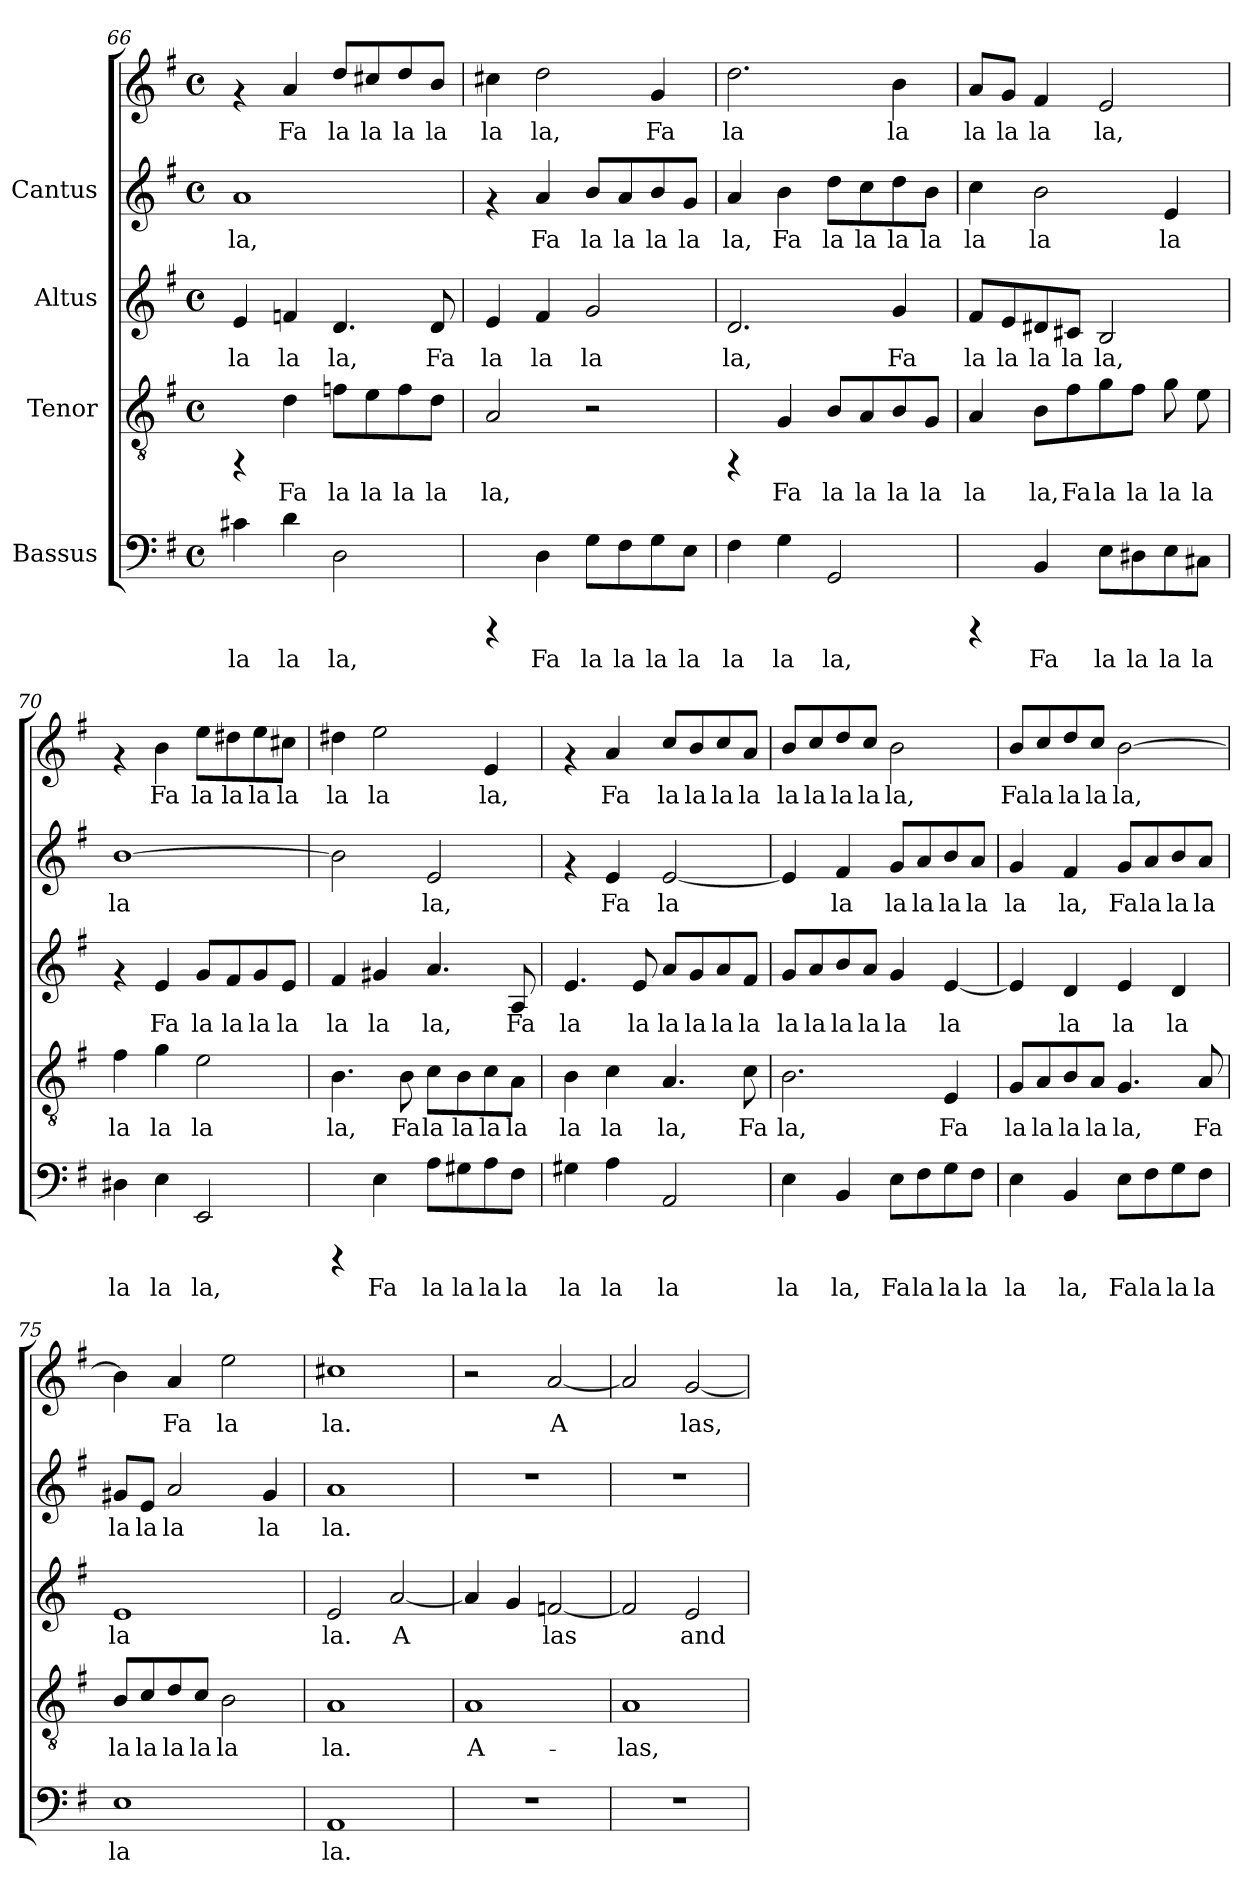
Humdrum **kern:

**kern	**text	**kern	**text	**kern	**text	**kern	**text	**kern	**text
*part4	*part4	*part3	*part3	*part2	*part2	*part1	*part1	*part1	*part1
*staff5	*staff5	*staff4	*staff4	*staff3	*staff3	*staff2	*staff2	*staff1	*staff1
*I"Bassus	*	*I"Tenor	*	*I"Altus	*	*I"Cantus	*	*	*
*clefF4	*	*clefGv2	*	*clefG2	*	*clefG2	*	*clefG2	*
*k[f#]	*	*k[f#]	*	*k[f#]	*	*k[f#]	*	*k[f#]	*
*G:	*	*G:	*	*G:	*	*G:	*	*G:	*
*M4/4	*	*M4/4	*	*M4/4	*	*M4/4	*	*M4/4	*
*met(c)	*	*met(c)	*	*met(c)	*	*met(c)	*	*met(c)	*
=66	=66	=66	=66	=66	=66	=66	=66	=66	=66
!	!LO:LY:b:cj	!	!	!	!LO:LY:b:cj	!	!LO:LY:b:cj	!	!
4c#X\	la	4rFF	.	4e/	la	1a	la,	4rf	.
!	!LO:LY:b:cj	!	!LO:LY:b:cj	!	!LO:LY:b:cj	!	!	!	!LO:LY:b:cj
4d\	la	4d\	Fa	4fn/	la	.	.	4a/	Fa
!	!LO:LY:b:cj	!	!LO:LY:b:cj	!	!LO:LY:b:cj	!	!	!	!LO:LY:b:cj
2D\	la,	8fn\L	la	4.d/	la,	.	.	8dd/L	la
!	!	!	!LO:LY:b:cj	!	!	!	!	!	!LO:LY:b:cj
.	.	8e\	la	.	.	.	.	8cc#X/	la
!	!	!	!LO:LY:b:cj	!	!	!	!	!	!LO:LY:b:cj
.	.	8f\	la	.	.	.	.	8dd/	la
!	!	!	!LO:LY:b:cj	!	!LO:LY:b:cj	!	!	!	!LO:LY:b:cj
.	.	8d\J	la	8d/	Fa	.	.	8b/J	la
!!LO:PB:g=z
=67	=67	=67	=67	=67	=67	=67	=67	=67	=67
!	!	!	!LO:LY:b:cj	!	!LO:LY:b:cj	!	!	!	!LO:LY:b:cj
4rCCC	.	2A/	la,	4e/	la	4rf	.	4cc#X\	la
!	!LO:LY:b:cj	!	!	!	!LO:LY:b:cj	!	!LO:LY:b:cj	!	!LO:LY:b:cj
4D\	Fa	.	.	4f#/	la	4a/	Fa	2dd\	la,
!	!LO:LY:b:cj	!	!	!	!LO:LY:b:cj	!	!LO:LY:b:cj	!	!
8G\L	la	2r	.	2g/	la	8b/L	la	.	.
!	!LO:LY:b:cj	!	!	!	!	!	!LO:LY:b:cj	!	!
8F#\	la	.	.	.	.	8a/	la	.	.
!	!LO:LY:b:cj	!	!	!	!	!	!LO:LY:b:cj	!	!LO:LY:b:cj
8G\	la	.	.	.	.	8b/	la	4g/	Fa
!	!LO:LY:b:cj	!	!	!	!	!	!LO:LY:b:cj	!	!
8E\J	la	.	.	.	.	8g/J	la	.	.
=68	=68	=68	=68	=68	=68	=68	=68	=68	=68
!	!LO:LY:b:cj	!	!	!	!LO:LY:b:cj	!	!LO:LY:b:cj	!	!LO:LY:b:cj
4F#\	la	4rFF	.	2.d/	la,	4a/	la,	2.dd\	la
!	!LO:LY:b:cj	!	!LO:LY:b:cj	!	!	!	!LO:LY:b:cj	!	!
4G\	la	4G/	Fa	.	.	4b\	Fa	.	.
!	!LO:LY:b:cj	!	!LO:LY:b:cj	!	!	!	!LO:LY:b:cj	!	!
2GG/	la,	8B/L	la	.	.	8dd\L	la	.	.
!	!	!	!LO:LY:b:cj	!	!	!	!LO:LY:b:cj	!	!
.	.	8A/	la	.	.	8cc\	la	.	.
!	!	!	!LO:LY:b:cj	!	!LO:LY:b:cj	!	!LO:LY:b:cj	!	!LO:LY:b:cj
.	.	8B/	la	4g/	Fa	8dd\	la	4b\	la
!	!	!	!LO:LY:b:cj	!	!	!	!LO:LY:b:cj	!	!
.	.	8G/J	la	.	.	8b\J	la	.	.
=69	=69	=69	=69	=69	=69	=69	=69	=69	=69
!	!	!	!LO:LY:b:cj	!	!LO:LY:b:cj	!	!LO:LY:b:cj	!	!LO:LY:b:cj
4rCCC	.	4A/	la	8f#/L	la	4cc\	la	8a/L	la
!	!	!	!	!	!LO:LY:b:cj	!	!	!	!LO:LY:b:cj
.	.	.	.	8e/	la	.	.	8g/J	la
!	!LO:LY:b:cj	!	!LO:LY:b:cj	!	!LO:LY:b:cj	!	!LO:LY:b:cj	!	!LO:LY:b:cj
4BB/	Fa	8B\L	la,	8d#X/	la	2b\	la	4f#/	la
!	!	!	!LO:LY:b:cj	!	!LO:LY:b:cj	!	!	!	!
.	.	8f#\	Fa	8c#X/J	la	.	.	.	.
!	!LO:LY:b:cj	!	!LO:LY:b:cj	!	!LO:LY:b:cj	!	!	!	!LO:LY:b:cj
8E\L	la	8g\	la	2B/	la,	.	.	2e/	la,
!	!LO:LY:b:cj	!	!LO:LY:b:cj	!	!	!	!	!	!
8D#X\	la	8f#\J	la	.	.	.	.	.	.
!	!LO:LY:b:cj	!	!LO:LY:b:cj	!	!	!	!LO:LY:b:cj	!	!
8E\	la	8g\	la	.	.	4e/	la	.	.
!	!LO:LY:b:cj	!	!LO:LY:b:cj	!	!	!	!	!	!
8C#X\J	la	8e\	la	.	.	.	.	.	.
=70	=70	=70	=70	=70	=70	=70	=70	=70	=70
!	!LO:LY:b:cj	!	!LO:LY:b:cj	!	!	!	!LO:LY:b:cj	!	!
4D#X\	la	4f#\	la	4rf	.	[>1b	la	4rf	.
!	!LO:LY:b:cj	!	!LO:LY:b:cj	!	!LO:LY:b:cj	!	!	!	!LO:LY:b:cj
4E\	la	4g\	la	4e/	Fa	.	.	4b\	Fa
!	!LO:LY:b:cj	!	!LO:LY:b:cj	!	!LO:LY:b:cj	!	!	!	!LO:LY:b:cj
2EE/	la,	2e\	la	8g/L	la	.	.	8ee\L	la
!	!	!	!	!	!LO:LY:b:cj	!	!	!	!LO:LY:b:cj
.	.	.	.	8f#/	la	.	.	8dd#X\	la
!	!	!	!	!	!LO:LY:b:cj	!	!	!	!LO:LY:b:cj
.	.	.	.	8g/	la	.	.	8ee\	la
!	!	!	!	!	!LO:LY:b:cj	!	!	!	!LO:LY:b:cj
.	.	.	.	8e/J	la	.	.	8cc#X\J	la
!!LO:LB:g=z
=71	=71	=71	=71	=71	=71	=71	=71	=71	=71
!	!	!	!LO:LY:b:cj	!	!LO:LY:b:cj	!	!LO:LY:b:cj	!	!LO:LY:b:cj
4rCCC	.	4.B\	la,	4f#/	la	2b\]	.	4dd#X\	la
!	!LO:LY:b:cj	!	!	!	!LO:LY:b:cj	!	!	!	!LO:LY:b:cj
4E\	Fa	.	.	4g#X/	la	.	.	2ee\	la
!	!	!	!LO:LY:b:cj	!	!	!	!	!	!
.	.	8B\	Fa	.	.	.	.	.	.
!	!LO:LY:b:cj	!	!LO:LY:b:cj	!	!LO:LY:b:cj	!	!LO:LY:b:cj	!	!
8A\L	la	8c\L	la	4.a/	la,	2e/	la,	.	.
!	!LO:LY:b:cj	!	!LO:LY:b:cj	!	!	!	!	!	!
8G#X\	la	8B\	la	.	.	.	.	.	.
!	!LO:LY:b:cj	!	!LO:LY:b:cj	!	!	!	!	!	!LO:LY:b:cj
8A\	la	8c\	la	.	.	.	.	4e/	la,
!	!LO:LY:b:cj	!	!LO:LY:b:cj	!	!LO:LY:b:cj	!	!	!	!
8F#\J	la	8A\J	la	8A/	Fa	.	.	.	.
=72	=72	=72	=72	=72	=72	=72	=72	=72	=72
!	!LO:LY:b:cj	!	!LO:LY:b:cj	!	!LO:LY:b:cj	!	!	!	!
4G#X\	la	4B\	la	4.e/	la	4rf	.	4rf	.
!	!LO:LY:b:cj	!	!LO:LY:b:cj	!	!	!	!LO:LY:b:cj	!	!LO:LY:b:cj
4A\	la	4c\	la	.	.	4e/	Fa	4a/	Fa
!	!	!	!	!	!LO:LY:b:cj	!	!	!	!
.	.	.	.	8e/	la	.	.	.	.
!	!LO:LY:b:cj	!	!LO:LY:b:cj	!	!LO:LY:b:cj	!	!LO:LY:b:cj	!	!LO:LY:b:cj
2AA/	la	4.A/	la,	8a/L	la	[<2e/	la	8cc/L	la
!	!	!	!	!	!LO:LY:b:cj	!	!	!	!LO:LY:b:cj
.	.	.	.	8g/	la	.	.	8b/	la
!	!	!	!	!	!LO:LY:b:cj	!	!	!	!LO:LY:b:cj
.	.	.	.	8a/	la	.	.	8cc/	la
!	!	!	!LO:LY:b:cj	!	!LO:LY:b:cj	!	!	!	!LO:LY:b:cj
.	.	8c\	Fa	8f#/J	la	.	.	8a/J	la
=73	=73	=73	=73	=73	=73	=73	=73	=73	=73
!	!LO:LY:b:cj	!	!LO:LY:b:cj	!	!LO:LY:b:cj	!	!LO:LY:b:cj	!	!LO:LY:b:cj
4E\	la	2.B\	la,	8g/L	la	4e/]	.	8b/L	la
!	!	!	!	!	!LO:LY:b:cj	!	!	!	!LO:LY:b:cj
.	.	.	.	8a/	la	.	.	8cc/	la
!	!LO:LY:b:cj	!	!	!	!LO:LY:b:cj	!	!LO:LY:b:cj	!	!LO:LY:b:cj
4BB/	la,	.	.	8b/	la	4f#/	la	8dd/	la
!	!	!	!	!	!LO:LY:b:cj	!	!	!	!LO:LY:b:cj
.	.	.	.	8a/J	la	.	.	8cc/J	la
!	!LO:LY:b:cj	!	!	!	!LO:LY:b:cj	!	!LO:LY:b:cj	!	!LO:LY:b:cj
8E\L	Fa	.	.	4g/	la	8g/L	la	2b\	la,
!	!LO:LY:b:cj	!	!	!	!	!	!LO:LY:b:cj	!	!
8F#\	la	.	.	.	.	8a/	la	.	.
!	!LO:LY:b:cj	!	!LO:LY:b:cj	!	!LO:LY:b:cj	!	!LO:LY:b:cj	!	!
8G\	la	4E/	Fa	[<4e/	la	8b/	la	.	.
!	!LO:LY:b:cj	!	!	!	!	!	!LO:LY:b:cj	!	!
8F#\J	la	.	.	.	.	8a/J	la	.	.
=74	=74	=74	=74	=74	=74	=74	=74	=74	=74
!	!LO:LY:b:cj	!	!LO:LY:b:cj	!	!LO:LY:b:cj	!	!LO:LY:b:cj	!	!LO:LY:b:cj
4E\	la	8G/L	la	4e/]	.	4g/	la	8b/L	Fa
!	!	!	!LO:LY:b:cj	!	!	!	!	!	!LO:LY:b:cj
.	.	8A/	la	.	.	.	.	8cc/	la
!	!LO:LY:b:cj	!	!LO:LY:b:cj	!	!LO:LY:b:cj	!	!LO:LY:b:cj	!	!LO:LY:b:cj
4BB/	la,	8B/	la	4d/	la	4f#/	la,	8dd/	la
!	!	!	!LO:LY:b:cj	!	!	!	!	!	!LO:LY:b:cj
.	.	8A/J	la	.	.	.	.	8cc/J	la
!	!LO:LY:b:cj	!	!LO:LY:b:cj	!	!LO:LY:b:cj	!	!LO:LY:b:cj	!	!LO:LY:b:cj
8E\L	Fa	4.G/	la,	4e/	la	8g/L	Fa	[>2b\	la,
!	!LO:LY:b:cj	!	!	!	!	!	!LO:LY:b:cj	!	!
8F#\	la	.	.	.	.	8a/	la	.	.
!	!LO:LY:b:cj	!	!	!	!LO:LY:b:cj	!	!LO:LY:b:cj	!	!
8G\	la	.	.	4d/	la	8b/	la	.	.
!	!LO:LY:b:cj	!	!LO:LY:b:cj	!	!	!	!LO:LY:b:cj	!	!
8F#\J	la	8A/	Fa	.	.	8a/J	la	.	.
!!LO:LB:g=z
=75	=75	=75	=75	=75	=75	=75	=75	=75	=75
!	!LO:LY:b:cj	!	!LO:LY:b:cj	!	!LO:LY:b:cj	!	!LO:LY:b:cj	!	!LO:LY:b:cj
1E	la	8B/L	la	1e	la	8g#X/L	la	4b\]	.
!	!	!	!LO:LY:b:cj	!	!	!	!LO:LY:b:cj	!	!
.	.	8c/	la	.	.	8e/J	la	.	.
!	!	!	!LO:LY:b:cj	!	!	!	!LO:LY:b:cj	!	!LO:LY:b:cj
.	.	8d/	la	.	.	2a/	la	4a/	Fa
!	!	!	!LO:LY:b:cj	!	!	!	!	!	!
.	.	8c/J	la	.	.	.	.	.	.
!	!	!	!LO:LY:b:cj	!	!	!	!	!	!LO:LY:b:cj
.	.	2B\	la	.	.	.	.	2ee\	la
!	!	!	!	!	!	!	!LO:LY:b:cj	!	!
.	.	.	.	.	.	4g#/	la	.	.
=76	=76	=76	=76	=76	=76	=76	=76	=76	=76
!	!LO:LY:b:cj	!	!LO:LY:b:cj	!	!LO:LY:b:cj	!	!LO:LY:b:cj	!	!LO:LY:b:cj
1AA	la.	1A	la.	2e/	la.	1a	la.	1cc#X	la.
!	!	!	!	!	!LO:LY:b:cj	!	!	!	!
.	.	.	.	[<2a/	A-	.	.	.	.
=77	=77	=77	=77	=77	=77	=77	=77	=77	=77
!	!	!	!LO:LY:b:cj	!	!LO:LY:b:cj	!	!	!	!
1r	.	1A	A-	4a/]	-	1r	.	2r	.
!	!	!	!	!	!LO:LY:b:cj	!	!	!	!
.	.	.	.	4g/	.	.	.	.	.
!	!	!	!	!	!LO:LY:b:cj	!	!	!	!LO:LY:b:cj
.	.	.	.	[<2fn/	las	.	.	[<2a/	A-
=78	=78	=78	=78	=78	=78	=78	=78	=78	=78
!	!	!	!LO:LY:b:cj	!	!LO:LY:b:cj	!	!	!	!LO:LY:b:cj
1r	.	1A	-las,	2fn/]	.	1r	.	2a/]	-
!	!	!	!	!	!LO:LY:b:cj	!	!	!	!LO:LY:b:cj
.	.	.	.	2e/	and	.	.	[<2g/	las,
=	=	=	=	=	=	=	=	=	=
*-	*-	*-	*-	*-	*-	*-	*-	*-	*-
